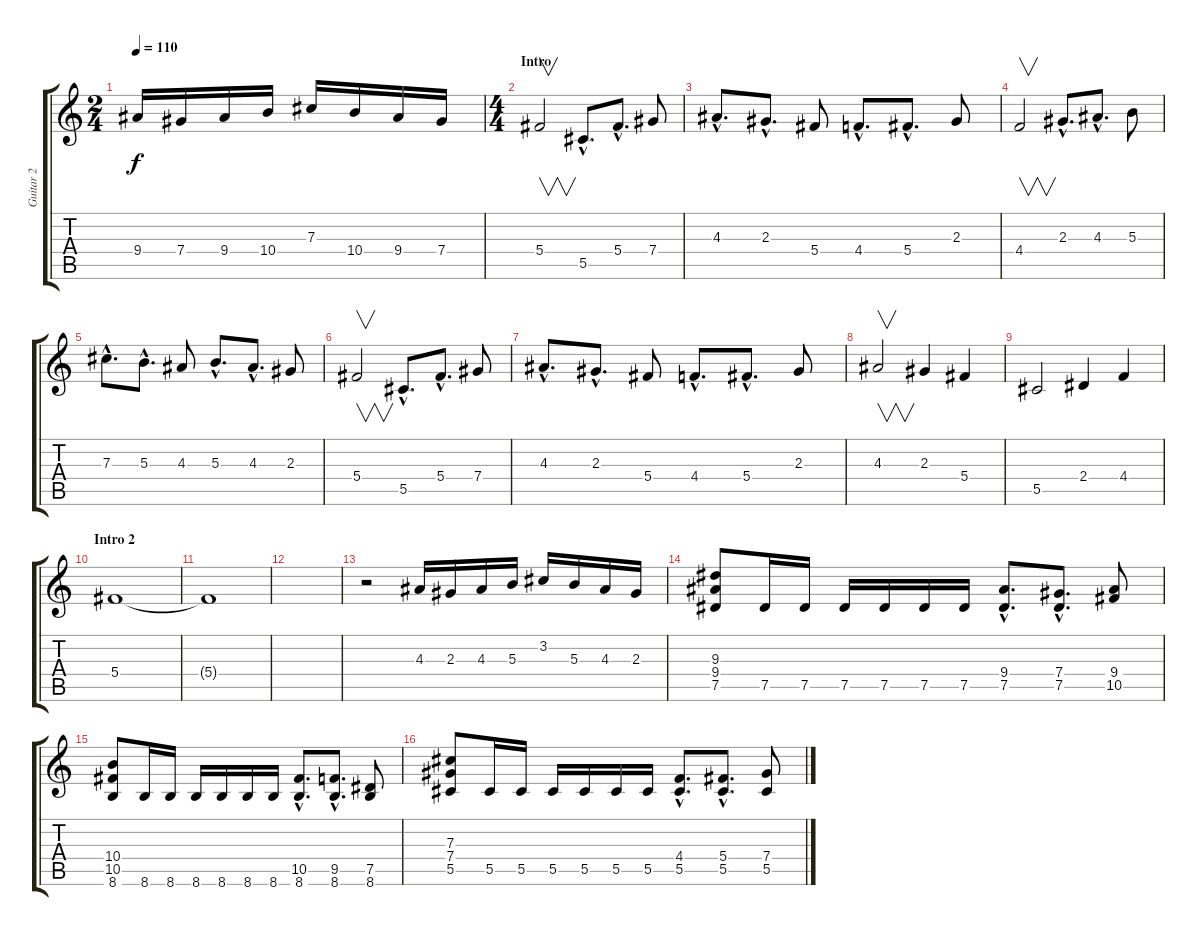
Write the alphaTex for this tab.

\track ("Guitar 2" "Guitar 2") {instrument distortionguitar}
\staff {score tabs}
\tuning (Eb4 Bb3 Gb3 Db3 Ab2 Eb2) {hide}
\ts (2 4)
\tempo 110
\clef g2
\ks c
9.4.16{dy f instrument distortionguitar} 7.4.16 9.4.16 10.4.16 7.3.16 10.4.16 9.4.16 7.4.16 |
\ts (4 4)
\section ("" "Intro")
5.4.2{v} 5.5{hac}.8{d} 5.4{hac}.8{d} 7.4.8 |
4.3{hac}.8{d} 2.3{hac}.8{d} 5.4.8 4.4{hac}.8{d} 5.4{hac}.8{d} 2.3.8 |
4.4.2{v} 2.3{hac}.8{d} 4.3{hac}.8{d} 5.3.8 |
7.3{hac}.8{d} 5.3{hac}.8{d} 4.3.8 5.3{hac}.8{d} 4.3{hac}.8{d} 2.3.8 |
5.4.2{v} 5.5{hac}.8{d} 5.4{hac}.8{d} 7.4.8 |
4.3{hac}.8{d} 2.3{hac}.8{d} 5.4.8 4.4{hac}.8{d} 5.4{hac}.8{d} 2.3.8 |
4.3.2{v} 2.3.4 5.4.4 |
5.5.2 2.4.4 4.4.4 |
\section ("" "Intro 2")
5.4.1{volume 0} |
5.4{t}.1 |
|
r.2 4.3.16{volume 13} 2.3.16 4.3.16 5.3.16 3.2.16 5.3.16 4.3.16 2.3.16 |
(9.3 9.4 7.5).8 7.5.16 7.5.16 7.5.16 7.5.16 7.5.16 7.5.16 (9.4{hac} 7.5{hac}).8{d} (7.4{hac} 7.5{hac}).8{d} (9.4 10.5).8 |
(10.4 10.5 8.6).8 8.6.16 8.6.16 8.6.16 8.6.16 8.6.16 8.6.16 (10.5{hac} 8.6{hac}).8{d} (9.5{hac} 8.6{hac}).8{d} (7.5 8.6).8 |
(7.3 7.4 5.5).8 5.5.16 5.5.16 5.5.16 5.5.16 5.5.16 5.5.16 (4.4{hac} 5.5{hac}).8{d} (5.4{hac} 5.5{hac}).8{d} (7.4 5.5).8
